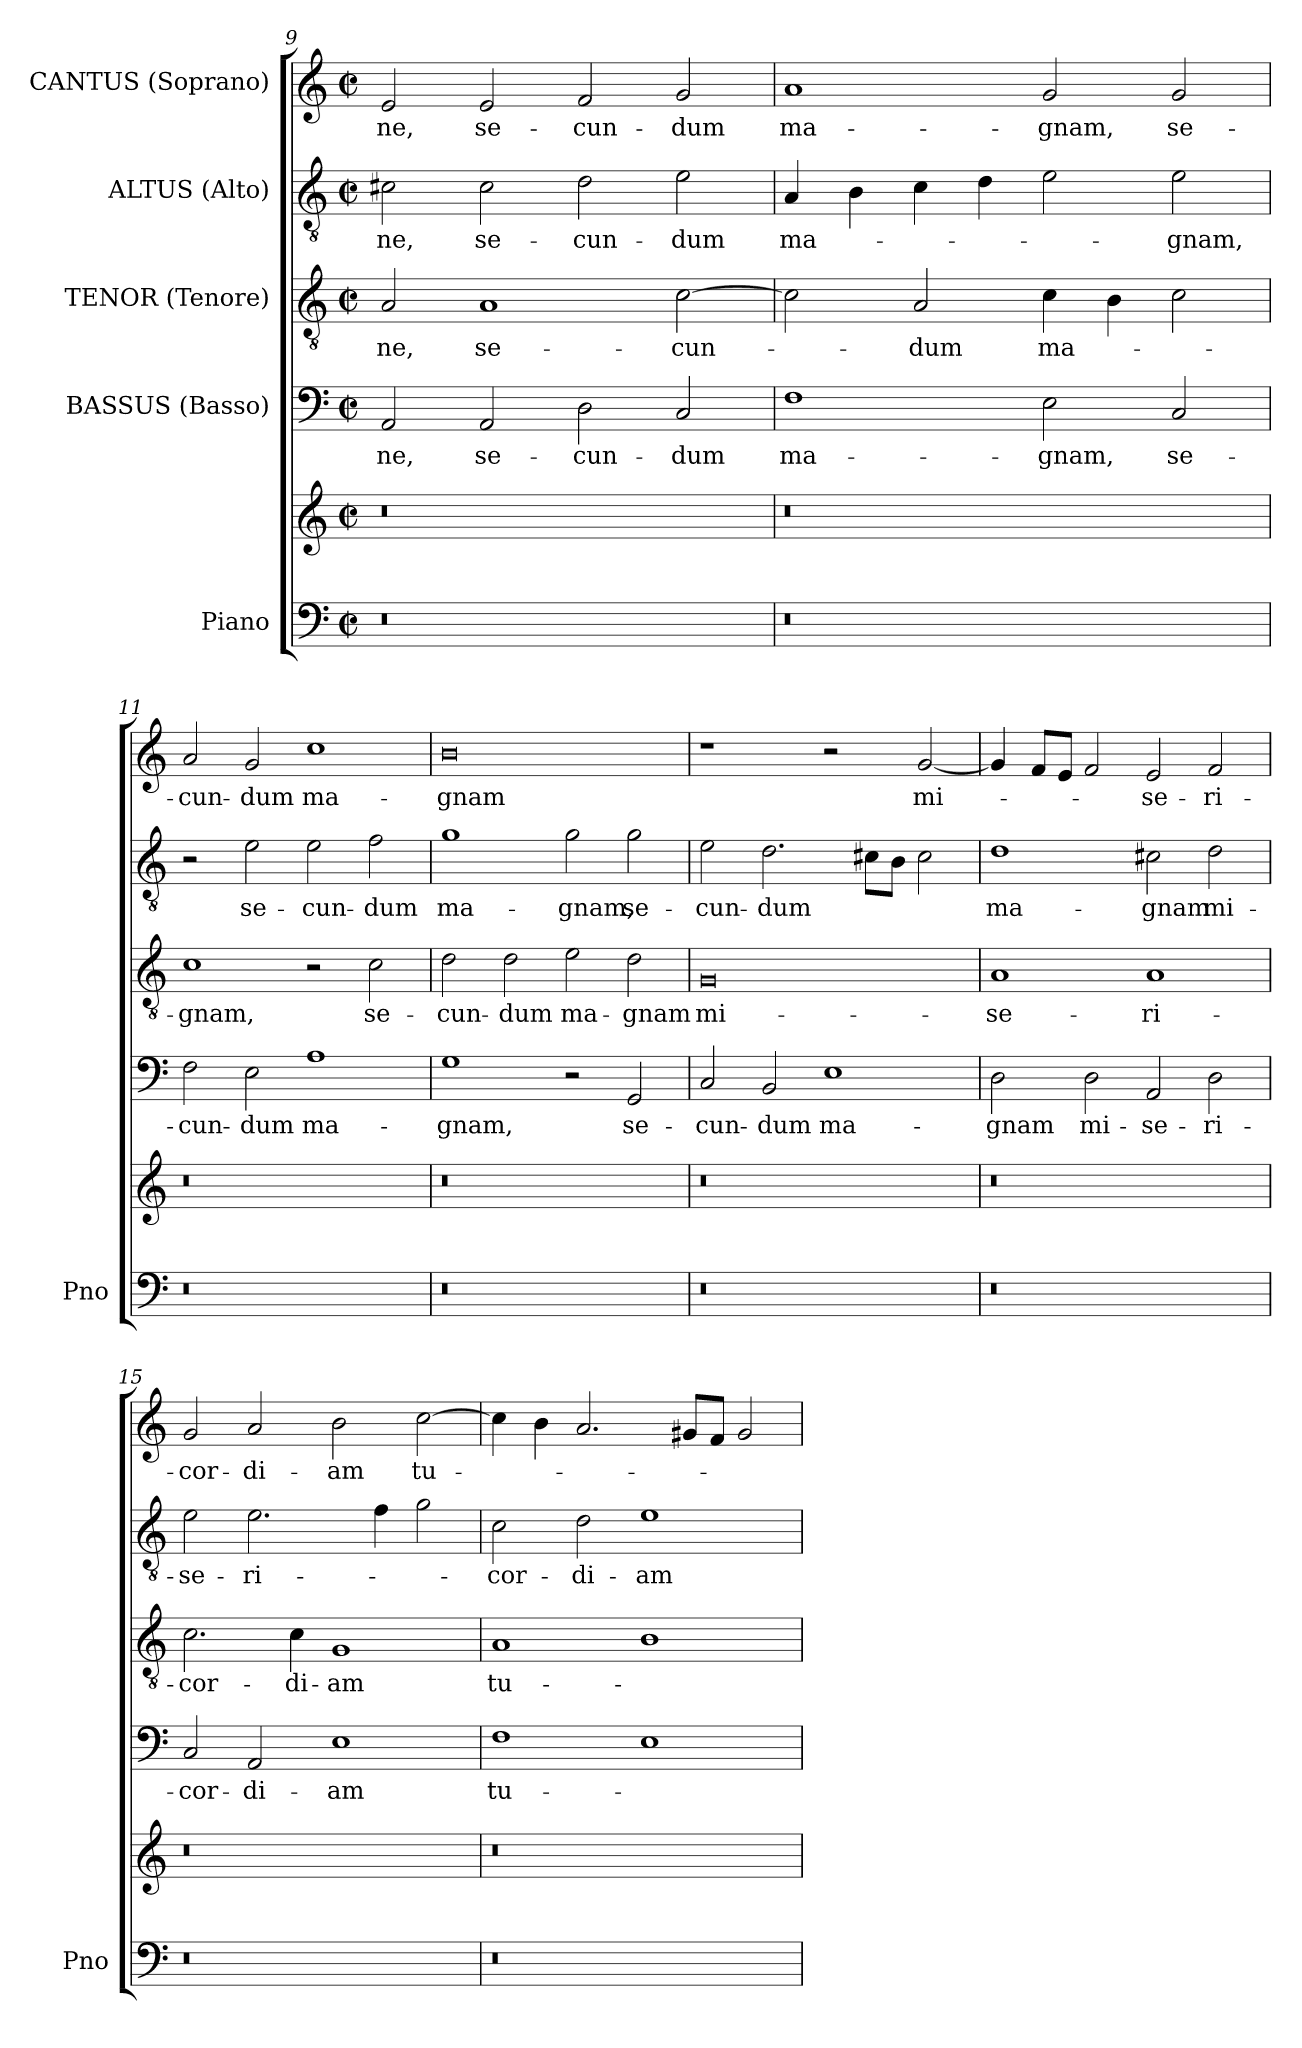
**kern	**kern	**kern	**text	**kern	**text	**kern	**text	**kern	**text
*part5	*part5	*part4	*part4	*part3	*part3	*part2	*part2	*part1	*part1
*staff6	*staff5	*staff4	*staff4	*staff3	*staff3	*staff2	*staff2	*staff1	*staff1
*I"Piano	*	*I"BASSUS (Basso)	*	*I"TENOR (Tenore)	*	*I"ALTUS (Alto)	*	*I"CANTUS (Soprano)	*
*I'Pno	*	*	*	*	*	*	*	*	*
*clefF4	*clefG2	*clefF4	*	*clefGv2	*	*clefGv2	*	*clefG2	*
*k[]	*k[]	*k[]	*	*k[]	*	*k[]	*	*k[]	*
*C:	*C:	*C:	*	*C:	*	*C:	*	*C:	*
*M2/2	*M2/2	*M2/2	*	*M2/2	*	*M2/2	*	*M2/2	*
*met(c|)	*met(c|)	*met(c|)	*	*met(c|)	*	*met(c|)	*	*met(c|)	*
=9	=9	=9	=9	=9	=9	=9	=9	=9	=9
0r	0r	2AA/	-ne,	2A/	-ne,	2c#X\	-ne,	2e/	-ne,
.	.	2AA/	se-	1A	se-	2c#\	se-	2e/	se-
.	.	2D\	-cun-	.	.	2d\	-cun-	2f/	-cun-
.	.	2C/	-dum	[2c\	-cun-	2e\	-dum	2g/	-dum
=10	=10	=10	=10	=10	=10	=10	=10	=10	=10
0r	0r	1F	ma-	2c\]	.	4A/	ma-	1a	ma-
.	.	.	.	.	.	4B\	.	.	.
.	.	.	.	2A/	-dum	4c\	.	.	.
.	.	.	.	.	.	4d\	.	.	.
.	.	2E\	-gnam,	4c\	ma-	2e\	.	2g/	-gnam,
.	.	.	.	4B\	.	.	.	.	.
.	.	2C/	se-	2c\	.	2e\	-gnam,	2g/	se-
!!LO:LB:g=z
=11	=11	=11	=11	=11	=11	=11	=11	=11	=11
0r	0r	2F\	-cun-	1c	-gnam,	2r	.	2a/	-cun-
.	.	2E\	-dum	.	.	2e\	se-	2g/	-dum
.	.	1A	ma-	2r	.	2e\	-cun-	1cc	ma-
.	.	.	.	2c\	se-	2f\	-dum	.	.
=12	=12	=12	=12	=12	=12	=12	=12	=12	=12
0r	0r	1G	-gnam,	2d\	-cun-	1g	ma-	0b	-gnam
.	.	.	.	2d\	-dum	.	.	.	.
.	.	2r	.	2e\	ma-	2g\	-gnam,	.	.
.	.	2GG/	se-	2d\	-gnam	2g\	se-	.	.
=13	=13	=13	=13	=13	=13	=13	=13	=13	=13
0r	0r	2C/	-cun-	0G	mi-	2e\	-cun-	1r	.
.	.	2BB/	-dum	.	.	2.d\	-dum	.	.
.	.	1E	ma-	.	.	.	.	2r	.
.	.	.	.	.	.	8c#X\L	.	.	.
.	.	.	.	.	.	8B\J	.	.	.
.	.	.	.	.	.	2c#\	.	[2g/	mi-
=14	=14	=14	=14	=14	=14	=14	=14	=14	=14
0r	0r	2D\	-gnam	1A	-se-	1d	ma-	4g/]	.
.	.	.	.	.	.	.	.	8f/L	.
.	.	.	.	.	.	.	.	8e/J	.
.	.	2D\	mi-	.	.	.	.	2f/	.
.	.	2AA/	-se-	1A	-ri-	2c#X\	-gnam	2e/	-se-
.	.	2D\	-ri-	.	.	2d\	mi-	2f/	-ri-
=15	=15	=15	=15	=15	=15	=15	=15	=15	=15
0r	0r	2C/	-cor-	2.c\	-cor-	2e\	-se-	2g/	-cor-
.	.	2AA/	-di-	.	.	2.e\	-ri-	2a/	-di-
.	.	.	.	4c\	-di-	.	.	.	.
.	.	1E	-am	1G	-am	.	.	2b\	-am
.	.	.	.	.	.	4f\	.	.	.
.	.	.	.	.	.	2g\	.	[2cc\	tu-
!!LO:PB:g=z
=16	=16	=16	=16	=16	=16	=16	=16	=16	=16
0r	0r	1F	tu-	1A	tu-	2c\	-cor-	4cc\]	-­-
.	.	.	.	.	.	.	.	4b\	.
.	.	.	.	.	.	2d\	-di-	2.a/	.
.	.	1E	.	1B	.	1e	-am	.	.
.	.	.	.	.	.	.	.	8g#X/L	.
.	.	.	.	.	.	.	.	8f/J	.
.	.	.	.	.	.	.	.	2g#/	.
=	=	=	=	=	=	=	=	=	=
*-	*-	*-	*-	*-	*-	*-	*-	*-	*-
